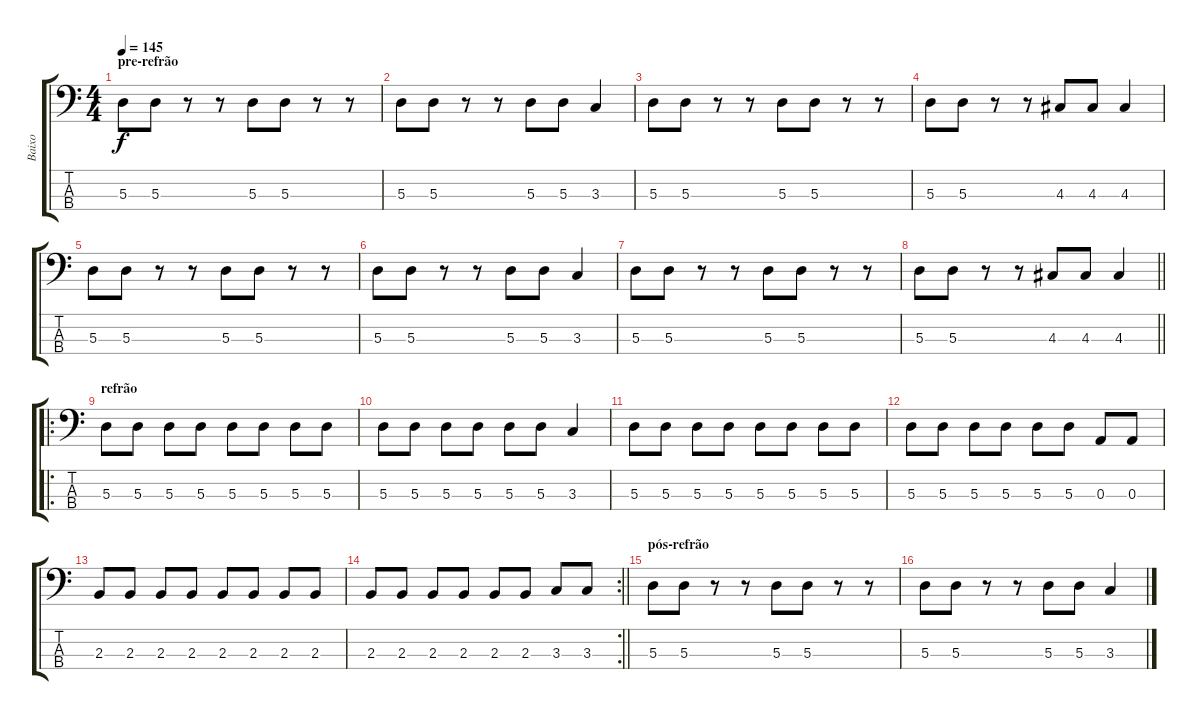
\track ("Baixo" "Baixo") {instrument electricbassfinger}
\staff {score tabs}
\tuning (G2 D2 A1 E1) {hide}
\ts (4 4)
\section ("" "pre-refrão")
\tempo 145
\clef f4
\ks c
5.3.8{dy f} 5.3.8 r.8 r.8 5.3.8 5.3.8 r.8 r.8 |
5.3.8 5.3.8 r.8 r.8 5.3.8 5.3.8 3.3.4 |
5.3.8 5.3.8 r.8 r.8 5.3.8 5.3.8 r.8 r.8 |
5.3.8 5.3.8 r.8 r.8 4.3.8 4.3.8 4.3.4 |
5.3.8 5.3.8 r.8 r.8 5.3.8 5.3.8 r.8 r.8 |
5.3.8 5.3.8 r.8 r.8 5.3.8 5.3.8 3.3.4 |
5.3.8 5.3.8 r.8 r.8 5.3.8 5.3.8 r.8 r.8 |
\barLineRight lightlight
5.3.8 5.3.8 r.8 r.8 4.3.8 4.3.8 4.3.4 |
\ro
\section ("" "refrão")
5.3.8 5.3.8 5.3.8 5.3.8 5.3.8 5.3.8 5.3.8 5.3.8 |
5.3.8 5.3.8 5.3.8 5.3.8 5.3.8 5.3.8 3.3.4 |
5.3.8 5.3.8 5.3.8 5.3.8 5.3.8 5.3.8 5.3.8 5.3.8 |
5.3.8 5.3.8 5.3.8 5.3.8 5.3.8 5.3.8 0.3.8 0.3.8 |
2.3.8 2.3.8 2.3.8 2.3.8 2.3.8 2.3.8 2.3.8 2.3.8 |
\rc 2
\barLineRight lightlight
2.3.8 2.3.8 2.3.8 2.3.8 2.3.8 2.3.8 3.3.8 3.3.8 |
\section ("" "pós-refrão")
5.3.8 5.3.8 r.8 r.8 5.3.8 5.3.8 r.8 r.8 |
5.3.8 5.3.8 r.8 r.8 5.3.8 5.3.8 3.3.4
